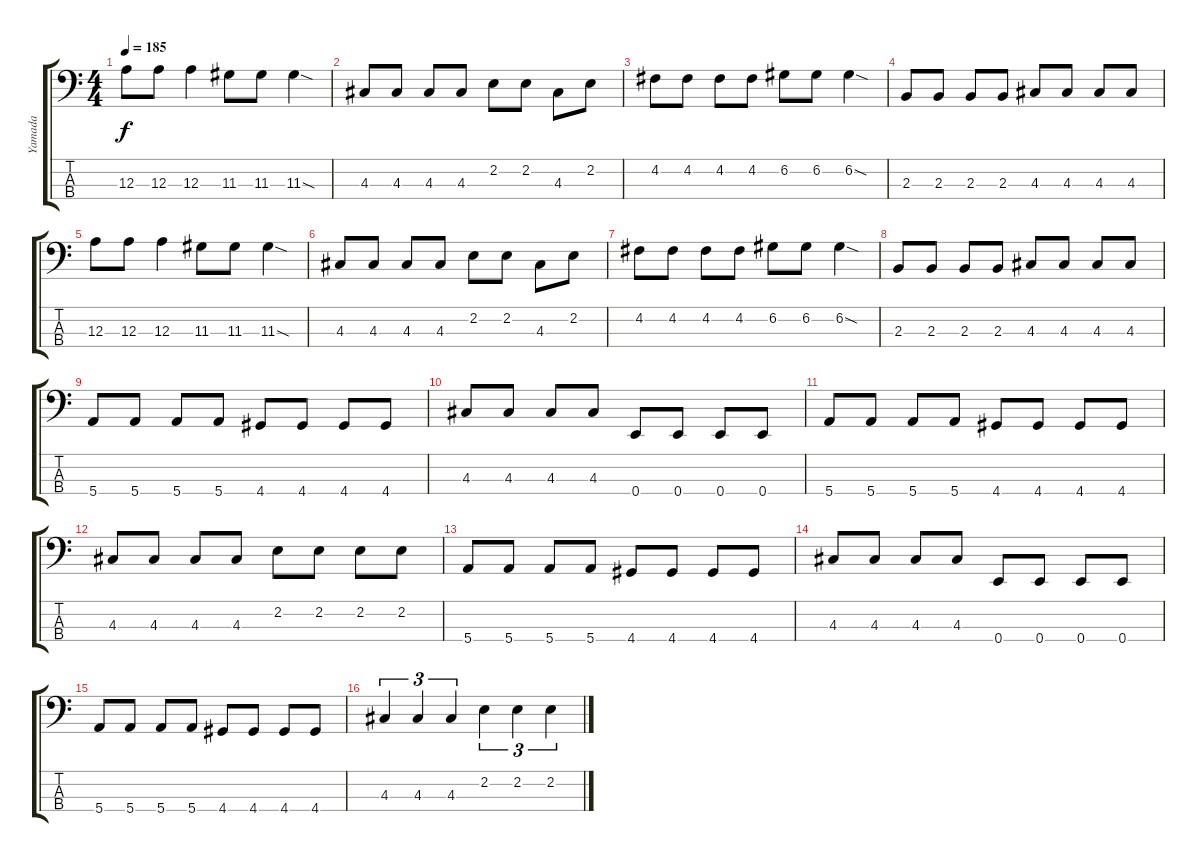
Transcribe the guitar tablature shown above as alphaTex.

\track ("Yamada" "Yamada") {instrument electricbasspick}
\staff {score tabs}
\tuning (G2 D2 A1 E1) {hide}
\ts (4 4)
\tempo 185
\clef f4
\ks c
12.3.8{dy f} 12.3.8 12.3.4 11.3.8 11.3.8 11.3{sod}.4 |
4.3.8 4.3.8 4.3.8 4.3.8 2.2.8 2.2.8 4.3.8 2.2.8 |
4.2.8 4.2.8 4.2.8 4.2.8 6.2.8 6.2.8 6.2{sod}.4 |
2.3.8 2.3.8 2.3.8 2.3.8 4.3.8 4.3.8 4.3.8 4.3.8 |
12.3.8 12.3.8 12.3.4 11.3.8 11.3.8 11.3{sod}.4 |
4.3.8 4.3.8 4.3.8 4.3.8 2.2.8 2.2.8 4.3.8 2.2.8 |
4.2.8 4.2.8 4.2.8 4.2.8 6.2.8 6.2.8 6.2{sod}.4 |
2.3.8 2.3.8 2.3.8 2.3.8 4.3.8 4.3.8 4.3.8 4.3.8 |
5.4.8 5.4.8 5.4.8 5.4.8 4.4.8 4.4.8 4.4.8 4.4.8 |
4.3.8 4.3.8 4.3.8 4.3.8 0.4.8 0.4.8 0.4.8 0.4.8 |
5.4.8 5.4.8 5.4.8 5.4.8 4.4.8 4.4.8 4.4.8 4.4.8 |
4.3.8 4.3.8 4.3.8 4.3.8 2.2.8 2.2.8 2.2.8 2.2.8 |
5.4.8 5.4.8 5.4.8 5.4.8 4.4.8 4.4.8 4.4.8 4.4.8 |
4.3.8 4.3.8 4.3.8 4.3.8 0.4.8 0.4.8 0.4.8 0.4.8 |
5.4.8 5.4.8 5.4.8 5.4.8 4.4.8 4.4.8 4.4.8 4.4.8 |
4.3.4{tu (3 2)} 4.3.4{tu (3 2)} 4.3.4{tu (3 2)} 2.2.4{tu (3 2)} 2.2.4{tu (3 2)} 2.2.4{tu (3 2)}
